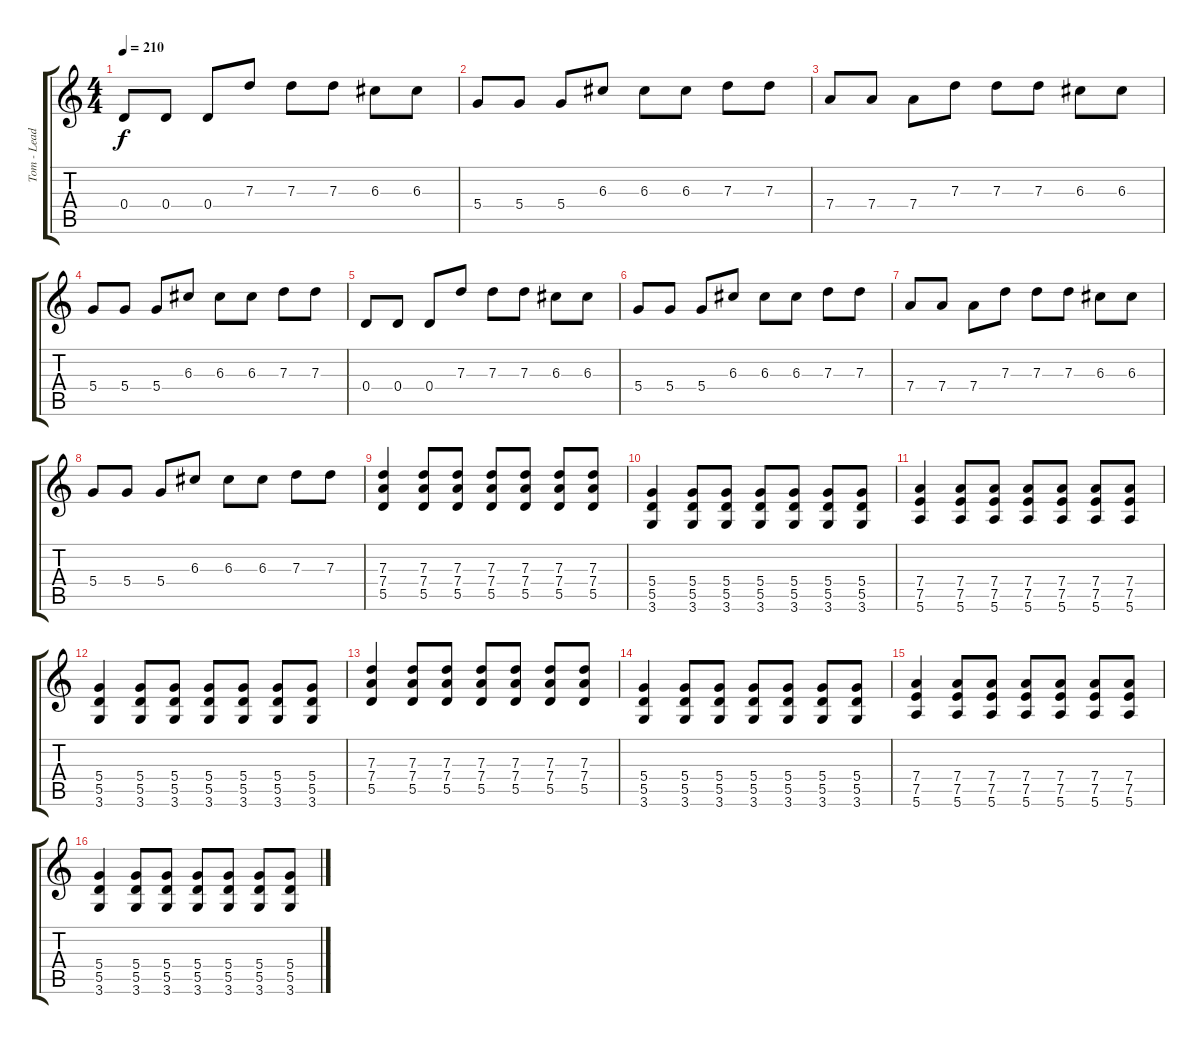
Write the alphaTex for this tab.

\track ("Tom - Lead Guitar Right" "Tom - Lead") {instrument distortionguitar}
\staff {score tabs}
\tuning (E4 B3 G3 D3 A2 E2) {hide}
\ts (4 4)
\tempo 210
\clef g2
\ks c
0.4.8{dy f} 0.4.8 0.4.8 7.3.8 7.3.8 7.3.8 6.3.8 6.3.8 |
5.4.8 5.4.8 5.4.8 6.3.8 6.3.8 6.3.8 7.3.8 7.3.8 |
7.4.8 7.4.8 7.4.8 7.3.8 7.3.8 7.3.8 6.3.8 6.3.8 |
5.4.8 5.4.8 5.4.8 6.3.8 6.3.8 6.3.8 7.3.8 7.3.8 |
0.4.8 0.4.8 0.4.8 7.3.8 7.3.8 7.3.8 6.3.8 6.3.8 |
5.4.8 5.4.8 5.4.8 6.3.8 6.3.8 6.3.8 7.3.8 7.3.8 |
7.4.8 7.4.8 7.4.8 7.3.8 7.3.8 7.3.8 6.3.8 6.3.8 |
5.4.8 5.4.8 5.4.8 6.3.8 6.3.8 6.3.8 7.3.8 7.3.8 |
(7.3 7.4 5.5).4 (7.3 7.4 5.5).8 (7.3 7.4 5.5).8 (7.3 7.4 5.5).8 (7.3 7.4 5.5).8 (7.3 7.4 5.5).8 (7.3 7.4 5.5).8 |
(5.4 5.5 3.6).4 (5.4 5.5 3.6).8 (5.4 5.5 3.6).8 (5.4 5.5 3.6).8 (5.4 5.5 3.6).8 (5.4 5.5 3.6).8 (5.4 5.5 3.6).8 |
(7.4 7.5 5.6).4 (7.4 7.5 5.6).8 (7.4 7.5 5.6).8 (7.4 7.5 5.6).8 (7.4 7.5 5.6).8 (7.4 7.5 5.6).8 (7.4 7.5 5.6).8 |
(5.4 5.5 3.6).4 (5.4 5.5 3.6).8 (5.4 5.5 3.6).8 (5.4 5.5 3.6).8 (5.4 5.5 3.6).8 (5.4 5.5 3.6).8 (5.4 5.5 3.6).8 |
(7.3 7.4 5.5).4 (7.3 7.4 5.5).8 (7.3 7.4 5.5).8 (7.3 7.4 5.5).8 (7.3 7.4 5.5).8 (7.3 7.4 5.5).8 (7.3 7.4 5.5).8 |
(5.4 5.5 3.6).4 (5.4 5.5 3.6).8 (5.4 5.5 3.6).8 (5.4 5.5 3.6).8 (5.4 5.5 3.6).8 (5.4 5.5 3.6).8 (5.4 5.5 3.6).8 |
(7.4 7.5 5.6).4 (7.4 7.5 5.6).8 (7.4 7.5 5.6).8 (7.4 7.5 5.6).8 (7.4 7.5 5.6).8 (7.4 7.5 5.6).8 (7.4 7.5 5.6).8 |
(5.4 5.5 3.6).4 (5.4 5.5 3.6).8 (5.4 5.5 3.6).8 (5.4 5.5 3.6).8 (5.4 5.5 3.6).8 (5.4 5.5 3.6).8 (5.4 5.5 3.6).8
